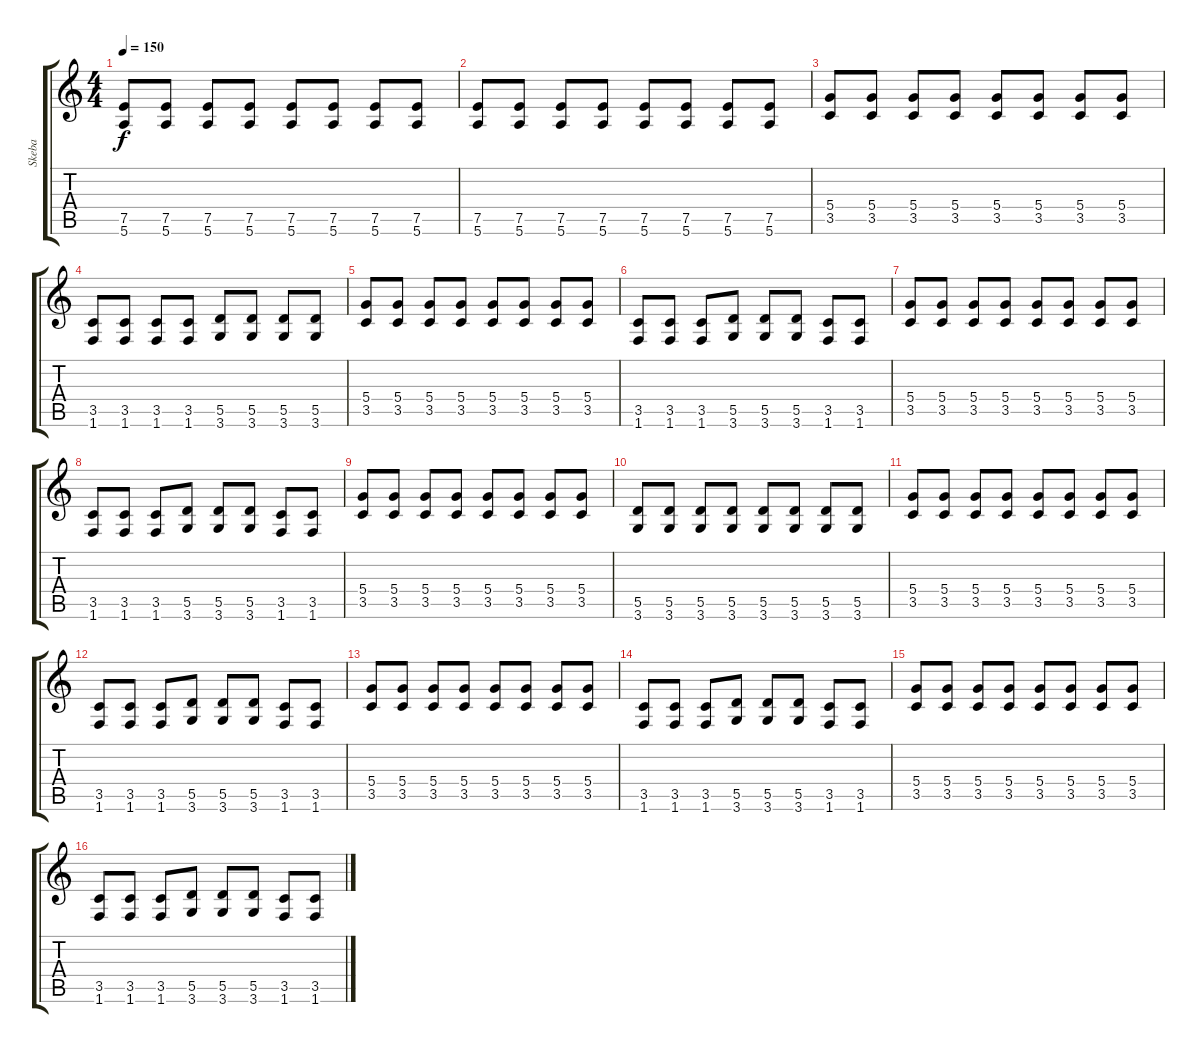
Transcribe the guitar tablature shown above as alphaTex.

\track ("Skeba" "Skeba") {instrument overdrivenguitar}
\staff {score tabs}
\tuning (E4 B3 G3 D3 A2 E2) {hide}
\ts (4 4)
\tempo 150
\clef g2
\ks c
(7.5 5.6).8{dy f instrument overdrivenguitar} (7.5 5.6).8 (7.5 5.6).8 (7.5 5.6).8 (7.5 5.6).8 (7.5 5.6).8 (7.5 5.6).8 (7.5 5.6).8 |
(7.5 5.6).8 (7.5 5.6).8 (7.5 5.6).8 (7.5 5.6).8 (7.5 5.6).8 (7.5 5.6).8 (7.5 5.6).8 (7.5 5.6).8 |
(5.4 3.5).8 (5.4 3.5).8 (5.4 3.5).8 (5.4 3.5).8 (5.4 3.5).8 (5.4 3.5).8 (5.4 3.5).8 (5.4 3.5).8 |
(3.5 1.6).8 (3.5 1.6).8 (3.5 1.6).8 (3.5 1.6).8 (5.5 3.6).8 (5.5 3.6).8 (5.5 3.6).8 (5.5 3.6).8 |
(5.4 3.5).8 (5.4 3.5).8 (5.4 3.5).8 (5.4 3.5).8 (5.4 3.5).8 (5.4 3.5).8 (5.4 3.5).8 (5.4 3.5).8 |
(3.5 1.6).8 (3.5 1.6).8 (3.5 1.6).8 (5.5 3.6).8 (5.5 3.6).8 (5.5 3.6).8 (3.5 1.6).8 (3.5 1.6).8 |
(5.4 3.5).8 (5.4 3.5).8 (5.4 3.5).8 (5.4 3.5).8 (5.4 3.5).8 (5.4 3.5).8 (5.4 3.5).8 (5.4 3.5).8 |
(3.5 1.6).8 (3.5 1.6).8 (3.5 1.6).8 (5.5 3.6).8 (5.5 3.6).8 (5.5 3.6).8 (3.5 1.6).8 (3.5 1.6).8 |
(5.4 3.5).8 (5.4 3.5).8 (5.4 3.5).8 (5.4 3.5).8 (5.4 3.5).8 (5.4 3.5).8 (5.4 3.5).8 (5.4 3.5).8 |
(5.5 3.6).8 (5.5 3.6).8 (5.5 3.6).8 (5.5 3.6).8 (5.5 3.6).8 (5.5 3.6).8 (5.5 3.6).8 (5.5 3.6).8 |
(5.4 3.5).8 (5.4 3.5).8 (5.4 3.5).8 (5.4 3.5).8 (5.4 3.5).8 (5.4 3.5).8 (5.4 3.5).8 (5.4 3.5).8 |
(3.5 1.6).8 (3.5 1.6).8 (3.5 1.6).8 (5.5 3.6).8 (5.5 3.6).8 (5.5 3.6).8 (3.5 1.6).8 (3.5 1.6).8 |
(5.4 3.5).8 (5.4 3.5).8 (5.4 3.5).8 (5.4 3.5).8 (5.4 3.5).8 (5.4 3.5).8 (5.4 3.5).8 (5.4 3.5).8 |
(3.5 1.6).8 (3.5 1.6).8 (3.5 1.6).8 (5.5 3.6).8 (5.5 3.6).8 (5.5 3.6).8 (3.5 1.6).8 (3.5 1.6).8 |
(5.4 3.5).8 (5.4 3.5).8 (5.4 3.5).8 (5.4 3.5).8 (5.4 3.5).8 (5.4 3.5).8 (5.4 3.5).8 (5.4 3.5).8 |
(3.5 1.6).8 (3.5 1.6).8 (3.5 1.6).8 (5.5 3.6).8 (5.5 3.6).8 (5.5 3.6).8 (3.5 1.6).8 (3.5 1.6).8
